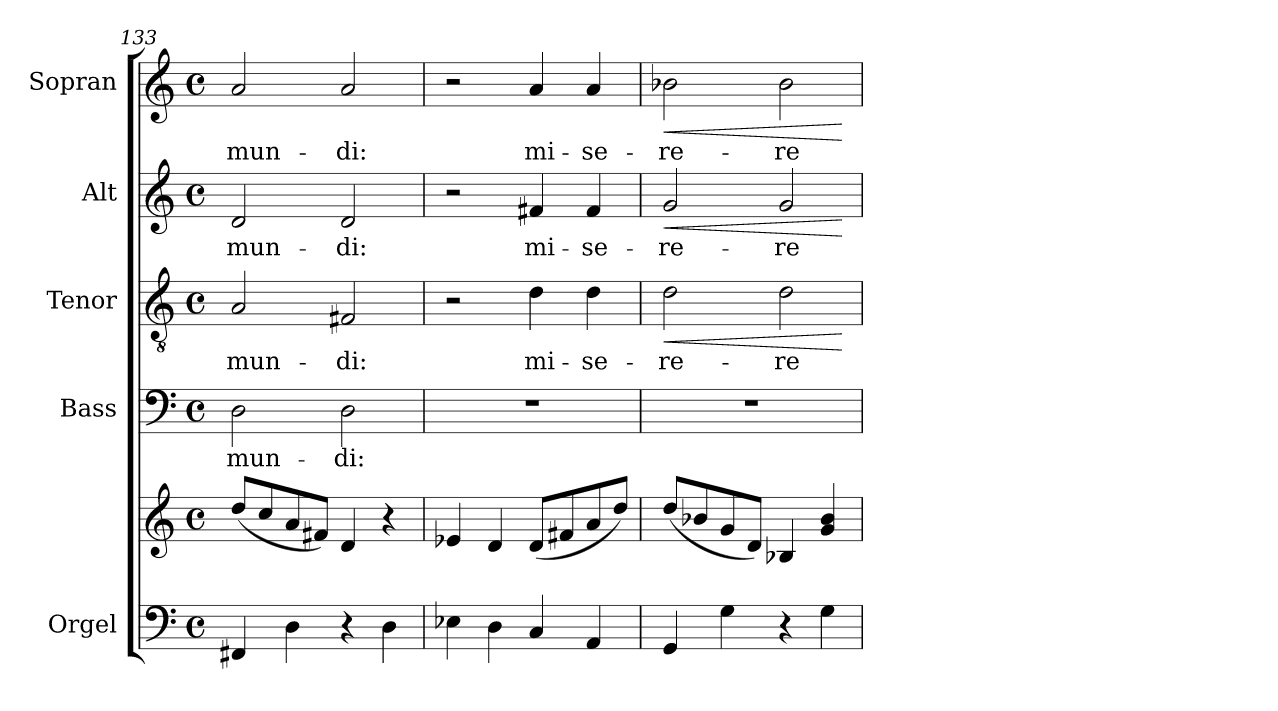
**kern	**kern	**kern	**text	**kern	**text	**dynam	**kern	**text	**dynam	**kern	**text	**dynam
*part5	*part5	*part4	*part4	*part3	*part3	*part3	*part2	*part2	*part2	*part1	*part1	*part1
*staff6	*staff5	*staff4	*staff4	*staff3	*staff3	*staff3	*staff2	*staff2	*staff2	*staff1	*staff1	*staff1
*I"Orgel	*	*I"Bass	*	*I"Tenor	*	*	*I"Alt	*	*	*I"Sopran	*	*
*I'Org.	*	*I'B.	*	*I'T.	*	*	*I'A.	*	*	*I'S.	*	*
!!LO:LB:g=z
*clefF4	*clefG2	*clefF4	*	*clefGv2	*	*	*clefG2	*	*	*clefG2	*	*
*k[]	*k[]	*k[]	*	*k[]	*	*	*k[]	*	*	*k[]	*	*
*C:	*C:	*C:	*	*C:	*	*	*C:	*	*	*C:	*	*
*M4/4	*M4/4	*M4/4	*	*M4/4	*	*	*M4/4	*	*	*M4/4	*	*
*met(c)	*met(c)	*met(c)	*	*met(c)	*	*	*met(c)	*	*	*met(c)	*	*
=133	=133	=133	=133	=133	=133	=133	=133	=133	=133	=133	=133	=133
!	!	!	!LO:LY:b	!	!LO:LY:b	!	!	!LO:LY:b	!	!	!LO:LY:b	!
4FF#X/	(<8dd/L	2D\	mun-	2A/	mun-	.	2d/	mun-	.	2a/	mun-	.
.	8cc/	.	.	.	.	.	.	.	.	.	.	.
4D\	8a/	.	.	.	.	.	.	.	.	.	.	.
.	8f#X/J)	.	.	.	.	.	.	.	.	.	.	.
!	!	!	!LO:LY:b	!	!LO:LY:b	!	!	!LO:LY:b	!	!	!LO:LY:b	!
4r	4d/	2D\	-di:	2F#X/	-di:	.	2d/	-di:	.	2a/	-di:	.
4D\	4r	.	.	.	.	.	.	.	.	.	.	.
=134	=134	=134	=134	=134	=134	=134	=134	=134	=134	=134	=134	=134
4E-X\	4e-X/	1r	.	2r	.	.	2r	.	.	2r	.	.
4D\	4d/	.	.	.	.	.	.	.	.	.	.	.
!	!	!	!	!	!LO:LY:b	!	!	!LO:LY:b	!	!	!LO:LY:b	!
4C/	(<8d/L	.	.	4d\	mi-	.	4f#X/	mi-	.	4a/	mi-	.
.	8f#X/	.	.	.	.	.	.	.	.	.	.	.
!	!	!	!	!	!LO:LY:b	!	!	!LO:LY:b	!	!	!LO:LY:b	!
4AA/	8a/	.	.	4d\	-se-	.	4f#/	-se-	.	4a/	-se-	.
.	8dd/J)	.	.	.	.	.	.	.	.	.	.	.
=135	=135	=135	=135	=135	=135	=135	=135	=135	=135	=135	=135	=135
!	!	!	!	!	!LO:LY:b	!LO:HP:b	!	!LO:LY:b	!LO:HP:b	!	!LO:LY:b	!LO:HP:b
4GG/	(<8dd/L	1r	.	2d\	-re-	<	2g/	-re-	<	2b-X\	-re-	<
.	8b-X/	.	.	.	.	.	.	.	.	.	.	.
4G\	8g/	.	.	.	.	.	.	.	.	.	.	.
.	8d/J)	.	.	.	.	.	.	.	.	.	.	.
!	!	!	!	!	!LO:LY:b	!	!	!LO:LY:b	!	!	!LO:LY:b	!
4r	4B-X/	.	.	2d\	-re	.	2g/	-re	.	2b-\	-re	.
4G\	4g/ 4b-/	.	.	.	.	.	.	.	.	.	.	.
.	.	.	.	.	.	[	.	.	[	.	.	[
=	=	=	=	=	=	=	=	=	=	=	=	=
*-	*-	*-	*-	*-	*-	*-	*-	*-	*-	*-	*-	*-
